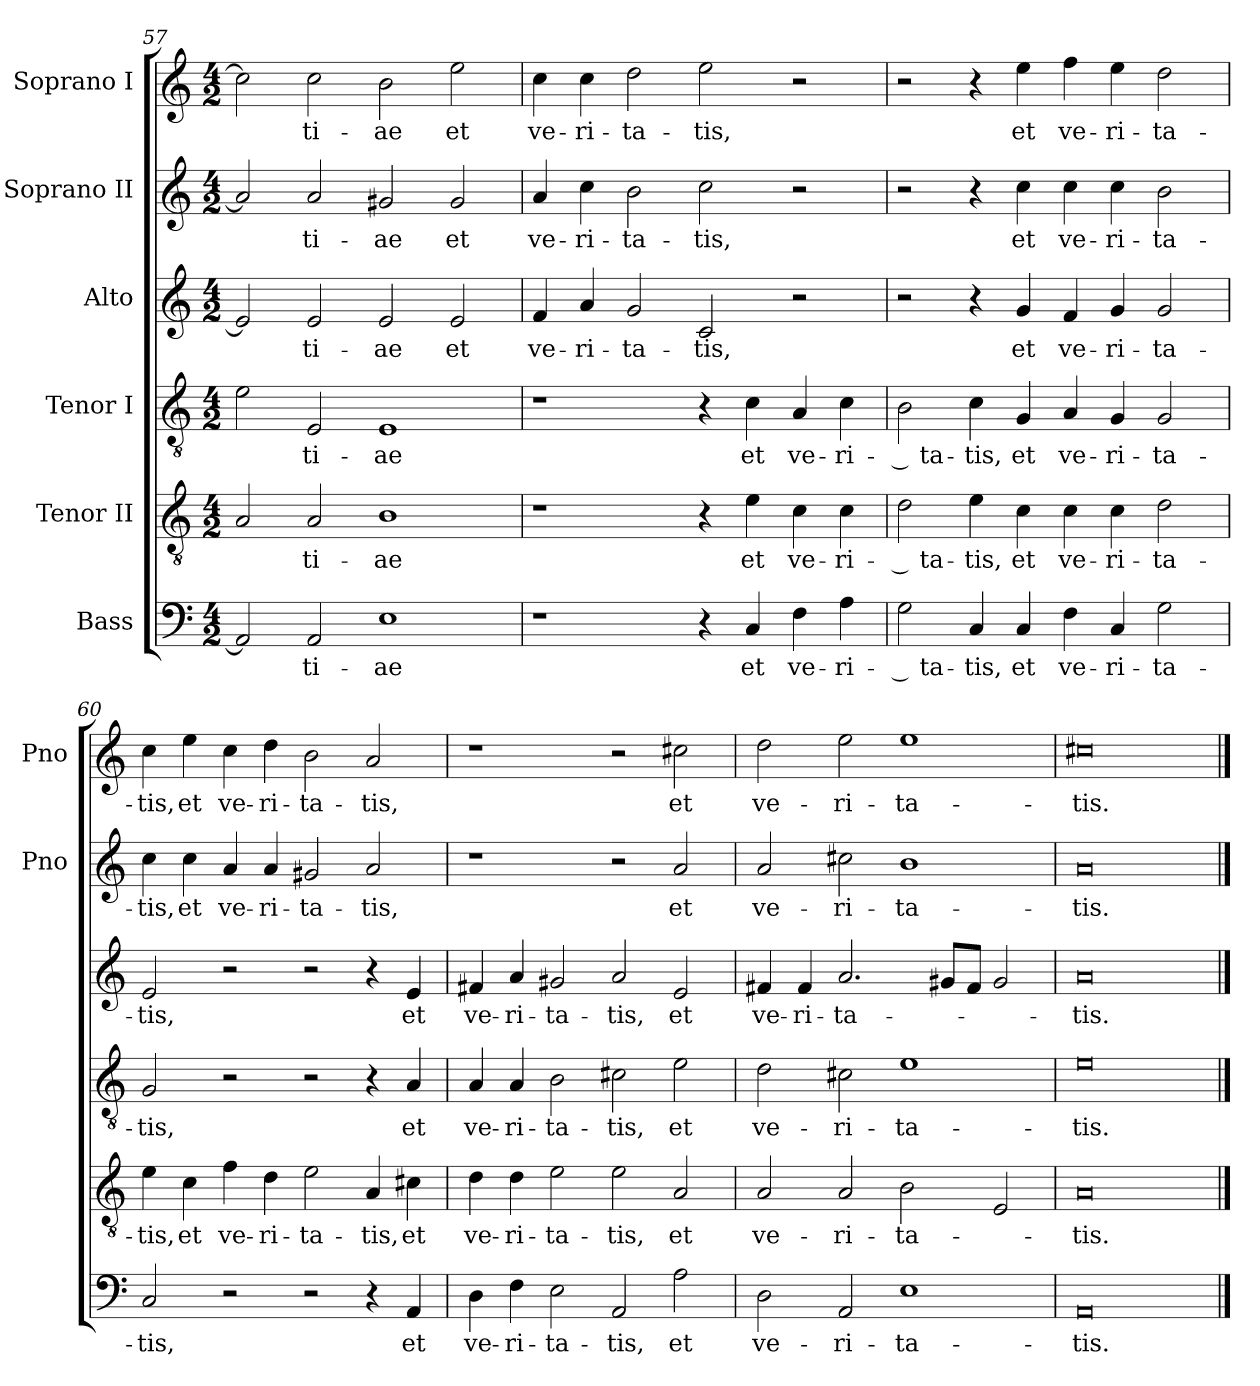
**kern	**text	**kern	**text	**kern	**text	**kern	**text	**kern	**text	**kern	**text
*part6	*part6	*part5	*part5	*part4	*part4	*part3	*part3	*part2	*part2	*part1	*part1
*staff6	*staff6	*staff5	*staff5	*staff4	*staff4	*staff3	*staff3	*staff2	*staff2	*staff1	*staff1
*I"Bass	*	*I"Tenor II	*	*I"Tenor I	*	*I"Alto	*	*I"Soprano II	*	*I"Soprano I	*
*	*	*	*	*	*	*	*	*I'Pno	*	*I'Pno	*
!!LO:PB:g=z
*clefF4	*	*clefGv2	*	*clefGv2	*	*clefG2	*	*clefG2	*	*clefG2	*
*k[]	*	*k[]	*	*k[]	*	*k[]	*	*k[]	*	*k[]	*
*C:	*	*C:	*	*C:	*	*C:	*	*C:	*	*C:	*
*M4/2	*	*M4/2	*	*M4/2	*	*M4/2	*	*M4/2	*	*M4/2	*
=57	=57	=57	=57	=57	=57	=57	=57	=57	=57	=57	=57
2AA/]	.	2A/	.	2e\	.	2e/]	.	2a/]	.	2cc\]	.
!	!LO:LY:b	!	!LO:LY:b	!	!LO:LY:b	!	!LO:LY:b	!	!LO:LY:b	!	!LO:LY:b
2AA/	-ti-	2A/	-ti-	2E/	-ti-	2e/	-ti-	2a/	-ti-	2cc\	-ti-
!	!LO:LY:b	!	!LO:LY:b	!	!LO:LY:b	!	!LO:LY:b	!	!LO:LY:b	!	!LO:LY:b
1E	-ae	1B	-ae	1E	-ae	2e/	-ae	2g#X/	-ae	2b\	-ae
!	!	!	!	!	!	!	!LO:LY:b	!	!LO:LY:b	!	!LO:LY:b
.	.	.	.	.	.	2e/	et	2g#/	et	2ee\	et
=58	=58	=58	=58	=58	=58	=58	=58	=58	=58	=58	=58
!	!	!	!	!	!	!	!LO:LY:b	!	!LO:LY:b	!	!LO:LY:b
1r	.	1r	.	1r	.	4f/	ve-	4a/	ve-	4cc\	ve-
!	!	!	!	!	!	!	!LO:LY:b	!	!LO:LY:b	!	!LO:LY:b
.	.	.	.	.	.	4a/	-ri-	4cc\	-ri-	4cc\	-ri-
!	!	!	!	!	!	!	!LO:LY:b	!	!LO:LY:b	!	!LO:LY:b
.	.	.	.	.	.	2g/	-ta-	2b\	-ta-	2dd\	-ta-
!	!	!	!	!	!	!	!LO:LY:b	!	!LO:LY:b	!	!LO:LY:b
4r	.	4r	.	4r	.	2c/	-tis,	2cc\	-tis,	2ee\	-tis,
!	!LO:LY:b	!	!LO:LY:b	!	!LO:LY:b	!	!	!	!	!	!
4C/	et	4e\	et	4c\	et	.	.	.	.	.	.
!	!LO:LY:b	!	!LO:LY:b	!	!LO:LY:b	!	!	!	!	!	!
4F\	ve-	4c\	ve-	4A/	ve-	2r	.	2r	.	2r	.
!	!LO:LY:b	!	!LO:LY:b	!	!LO:LY:b	!	!	!	!	!	!
4A\	-ri-	4c\	-ri-	4c\	-ri-	.	.	.	.	.	.
=59	=59	=59	=59	=59	=59	=59	=59	=59	=59	=59	=59
!	!LO:LY:b	!	!LO:LY:b	!	!LO:LY:b	!	!	!	!	!	!
2G\	-­ ta-	2d\	-­ ta-	2B\	-­ ta-	2r	.	2r	.	2r	.
!	!LO:LY:b	!	!LO:LY:b	!	!LO:LY:b	!	!	!	!	!	!
4C/	-tis,	4e\	-tis,	4c\	-tis,	4r	.	4r	.	4r	.
!	!LO:LY:b	!	!LO:LY:b	!	!LO:LY:b	!	!LO:LY:b	!	!LO:LY:b	!	!LO:LY:b
4C/	et	4c\	et	4G/	et	4g/	et	4cc\	et	4ee\	et
!	!LO:LY:b	!	!LO:LY:b	!	!LO:LY:b	!	!LO:LY:b	!	!LO:LY:b	!	!LO:LY:b
4F\	ve-	4c\	ve-	4A/	ve-	4f/	ve-	4cc\	ve-	4ff\	ve-
!	!LO:LY:b	!	!LO:LY:b	!	!LO:LY:b	!	!LO:LY:b	!	!LO:LY:b	!	!LO:LY:b
4C/	-ri-	4c\	-ri-	4G/	-ri-	4g/	-ri-	4cc\	-ri-	4ee\	-ri-
!	!LO:LY:b	!	!LO:LY:b	!	!LO:LY:b	!	!LO:LY:b	!	!LO:LY:b	!	!LO:LY:b
2G\	-ta-	2d\	-ta-	2G/	-ta-	2g/	-ta-	2b\	-ta-	2dd\	-ta-
=60	=60	=60	=60	=60	=60	=60	=60	=60	=60	=60	=60
!	!LO:LY:b	!	!LO:LY:b	!	!LO:LY:b	!	!LO:LY:b	!	!LO:LY:b	!	!LO:LY:b
2C/	tis,	4e\	-tis,	2G/	tis,	2e/	-tis,	4cc\	-tis,	4cc\	-tis,
!	!	!	!LO:LY:b	!	!	!	!	!	!LO:LY:b	!	!LO:LY:b
.	.	4c\	et	.	.	.	.	4cc\	et	4ee\	et
!	!	!	!LO:LY:b	!	!	!	!	!	!LO:LY:b	!	!LO:LY:b
2r	.	4f\	ve-	2r	.	2r	.	4a/	ve-	4cc\	ve-
!	!	!	!LO:LY:b	!	!	!	!	!	!LO:LY:b	!	!LO:LY:b
.	.	4d\	-ri-	.	.	.	.	4a/	-ri-	4dd\	-ri-
!	!	!	!LO:LY:b	!	!	!	!	!	!LO:LY:b	!	!LO:LY:b
2r	.	2e\	-ta-	2r	.	2r	.	2g#X/	-ta-	2b\	-ta-
!	!	!	!LO:LY:b	!	!	!	!	!	!LO:LY:b	!	!LO:LY:b
4r	.	4A/	-tis,	4r	.	4r	.	2a/	-tis,	2a/	-tis,
!	!LO:LY:b	!	!LO:LY:b	!	!LO:LY:b	!	!LO:LY:b	!	!	!	!
4AA/	et	4c#X\	et	4A/	et	4e/	et	.	.	.	.
!!LO:LB:g=z
=61	=61	=61	=61	=61	=61	=61	=61	=61	=61	=61	=61
!	!LO:LY:b	!	!LO:LY:b	!	!LO:LY:b	!	!LO:LY:b	!	!	!	!
4D\	ve-	4d\	ve-	4A/	ve-	4f#X/	ve-	1r	.	1r	.
!	!LO:LY:b	!	!LO:LY:b	!	!LO:LY:b	!	!LO:LY:b	!	!	!	!
4F\	-ri-	4d\	-ri-	4A/	-ri-	4a/	-ri-	.	.	.	.
!	!LO:LY:b	!	!LO:LY:b	!	!LO:LY:b	!	!LO:LY:b	!	!	!	!
2E\	-ta-	2e\	-ta-	2B\	-ta-	2g#X/	-ta-	.	.	.	.
!	!LO:LY:b	!	!LO:LY:b	!	!LO:LY:b	!	!LO:LY:b	!	!	!	!
2AA/	-tis,	2e\	-tis,	2c#X\	-tis,	2a/	-tis,	2r	.	2r	.
!	!LO:LY:b	!	!LO:LY:b	!	!LO:LY:b	!	!LO:LY:b	!	!LO:LY:b	!	!LO:LY:b
2A\	et	2A/	et	2e\	et	2e/	et	2a/	et	2cc#X\	et
=62	=62	=62	=62	=62	=62	=62	=62	=62	=62	=62	=62
!	!LO:LY:b	!	!LO:LY:b	!	!LO:LY:b	!	!LO:LY:b	!	!LO:LY:b	!	!LO:LY:b
2D\	ve-	2A/	ve-	2d\	ve-	4f#X/	ve-	2a/	ve-	2dd\	ve-
!	!	!	!	!	!	!	!LO:LY:b	!	!	!	!
.	.	.	.	.	.	4f#/	-ri-	.	.	.	.
!	!LO:LY:b	!	!LO:LY:b	!	!LO:LY:b	!	!LO:LY:b	!	!LO:LY:b	!	!LO:LY:b
2AA/	-ri-	2A/	-ri-	2c#X\	-ri-	2.a/	-ta-	2cc#X\	-ri-	2ee\	-ri-
!	!LO:LY:b	!	!LO:LY:b	!	!LO:LY:b	!	!	!	!LO:LY:b	!	!LO:LY:b
1E	-ta-	2B\	-ta-	1e	-ta-	.	.	1b	-ta-	1ee	-ta-
.	.	.	.	.	.	8g#X/L	.	.	.	.	.
.	.	.	.	.	.	8f#/J	.	.	.	.	.
.	.	2E/	.	.	.	2g#/	.	.	.	.	.
=63	=63	=63	=63	=63	=63	=63	=63	=63	=63	=63	=63
!	!LO:LY:b	!	!LO:LY:b	!	!LO:LY:b	!	!LO:LY:b	!	!LO:LY:b	!	!LO:LY:b
0AA	-tis.	0A	-tis.	0e	-tis.	0a	-tis.	0a	-tis.	0cc#X	-tis.
==	==	==	==	==	==	==	==	==	==	==	==
*-	*-	*-	*-	*-	*-	*-	*-	*-	*-	*-	*-
